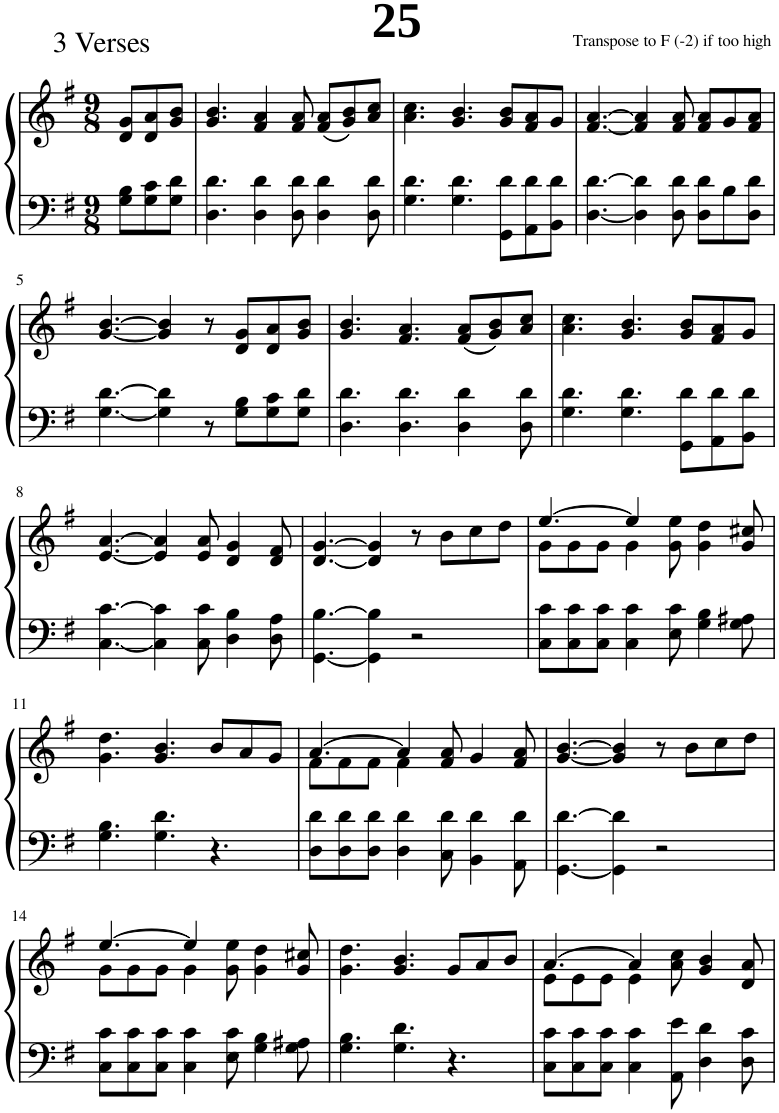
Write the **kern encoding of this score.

**kern	**kern
*part1	*part1
*staff2	*staff1
*I"Piano	*
*I'Pno.	*
*clefF4	*clefG2
*k[f#]	*k[f#]
*M9/8	*M9/8
=1	=1
8G\ 8B\L	8d/ 8g/L
8G\ 8c\	8d/ 8a/
8G\ 8d\J	8g/ 8b/J
=2	=2
4.D\ 4.d\	4.g/ 4.b/
4D\ 4d\	4f#/ 4a/
8D\ 8d\	8f#/ 8a/
4D\ 4d\	(8f#/ 8a/L
.	8g/ 8b/)
8D\ 8d\	8a/ 8cc/J
=3	=3
4.G\ 4.d\	4.a\ 4.cc\
4.G\ 4.d\	4.g/ 4.b/
8GG\ 8d\L	8g/ 8b/L
8AA\ 8d\	8f#/ 8a/
8BB\ 8d\J	8g/J
=4	=4
[4.D\ [4.d\	[4.f#/ [4.a/
4D\] 4d\]	4f#/] 4a/]
8D\ 8d\	8f#/ 8a/
8D\ 8d\L	8f#/ 8a/L
8B\	8g/
8D\ 8d\J	8f#/ 8a/J
!!LO:LB:g=z
=5	=5
[4.G\ [4.d\	[4.g/ [4.b/
4G\] 4d\]	4g/] 4b/]
8r	8r
8G\ 8B\L	8d/ 8g/L
8G\ 8c\	8d/ 8a/
8G\ 8d\J	8g/ 8b/J
=6	=6
4.D\ 4.d\	4.g/ 4.b/
4.D\ 4.d\	4.f#/ 4.a/
4D\ 4d\	(8f#/ 8a/L
.	8g/ 8b/)
8D\ 8d\	8a/ 8cc/J
=7	=7
4.G\ 4.d\	4.a\ 4.cc\
4.G\ 4.d\	4.g/ 4.b/
8GG\ 8d\L	8g/ 8b/L
8AA\ 8d\	8f#/ 8a/
8BB\ 8d\J	8g/J
!!LO:LB:g=z
=8	=8
[4.C\ [4.c\	[4.e/ [4.a/
4C\] 4c\]	4e/] 4a/]
8C\ 8c\	8e/ 8a/
4D\ 4B\	4d/ 4g/
8D\ 8A\	8d/ 8f#/
=9	=9
[4.GG\ [4.B\	[4.d/ [4.g/
4GG\] 4B\]	4d/] 4g/]
2r	8r
.	8b\L
.	8cc\
.	8dd\J
=10	=10
*	*^
8C\ 8c\L	[4.ee/	8g\L
8C\ 8c\	.	8g\
8C\ 8c\J	.	8g\J
4C\ 4c\	4ee/]	4g\
8E\ 8c\	8g\ 8ee\	2ryy
4G\ 4B\	4g\ 4dd\	.
8G\ 8A#X\	8g/ 8cc#X/	.
*	*v	*v
!!LO:LB:g=z
=11	=11
4.G\ 4.B\	4.g\ 4.dd\
4.G\ 4.d\	4.g/ 4.b/
4.r	8b/L
.	8a/
.	8g/J
=12	=12
*	*^
8D\ 8d\L	[4.a/	8f#\L
8D\ 8d\	.	8f#\
8D\ 8d\J	.	8f#\J
4D\ 4d\	4a/]	4f#\
8C\ 8d\	8f#/ 8a/	2ryy
4BB\ 4d\	4g/	.
8AA\ 8d\	8f#/ 8a/	.
*	*v	*v
=13	=13
[4.GG\ [4.d\	[4.g/ [4.b/
4GG\] 4d\]	4g/] 4b/]
2r	8r
.	8b\L
.	8cc\
.	8dd\J
!!LO:LB:g=z
=14	=14
*	*^
8C\ 8c\L	[4.ee/	8g\L
8C\ 8c\	.	8g\
8C\ 8c\J	.	8g\J
4C\ 4c\	4ee/]	4g\
8E\ 8c\	8g\ 8ee\	2ryy
4G\ 4B\	4g\ 4dd\	.
8G\ 8A#X\	8g/ 8cc#X/	.
*	*v	*v
=15	=15
4.G\ 4.B\	4.g\ 4.dd\
4.G\ 4.d\	4.g/ 4.b/
4.r	8g/L
.	8a/
.	8b/J
=16	=16
*	*^
8C\ 8c\L	[4.a/	8e\L
8C\ 8c\	.	8e\
8C\ 8c\J	.	8e\J
4C\ 4c\	4a/]	4e\
8AA\ 8e\	8a\ 8cc\	2ryy
4D\ 4d\	4g/ 4b/	.
8D\ 8c\	8d/ 8a/	.
*	*v	*v
=	=
*-	*-
